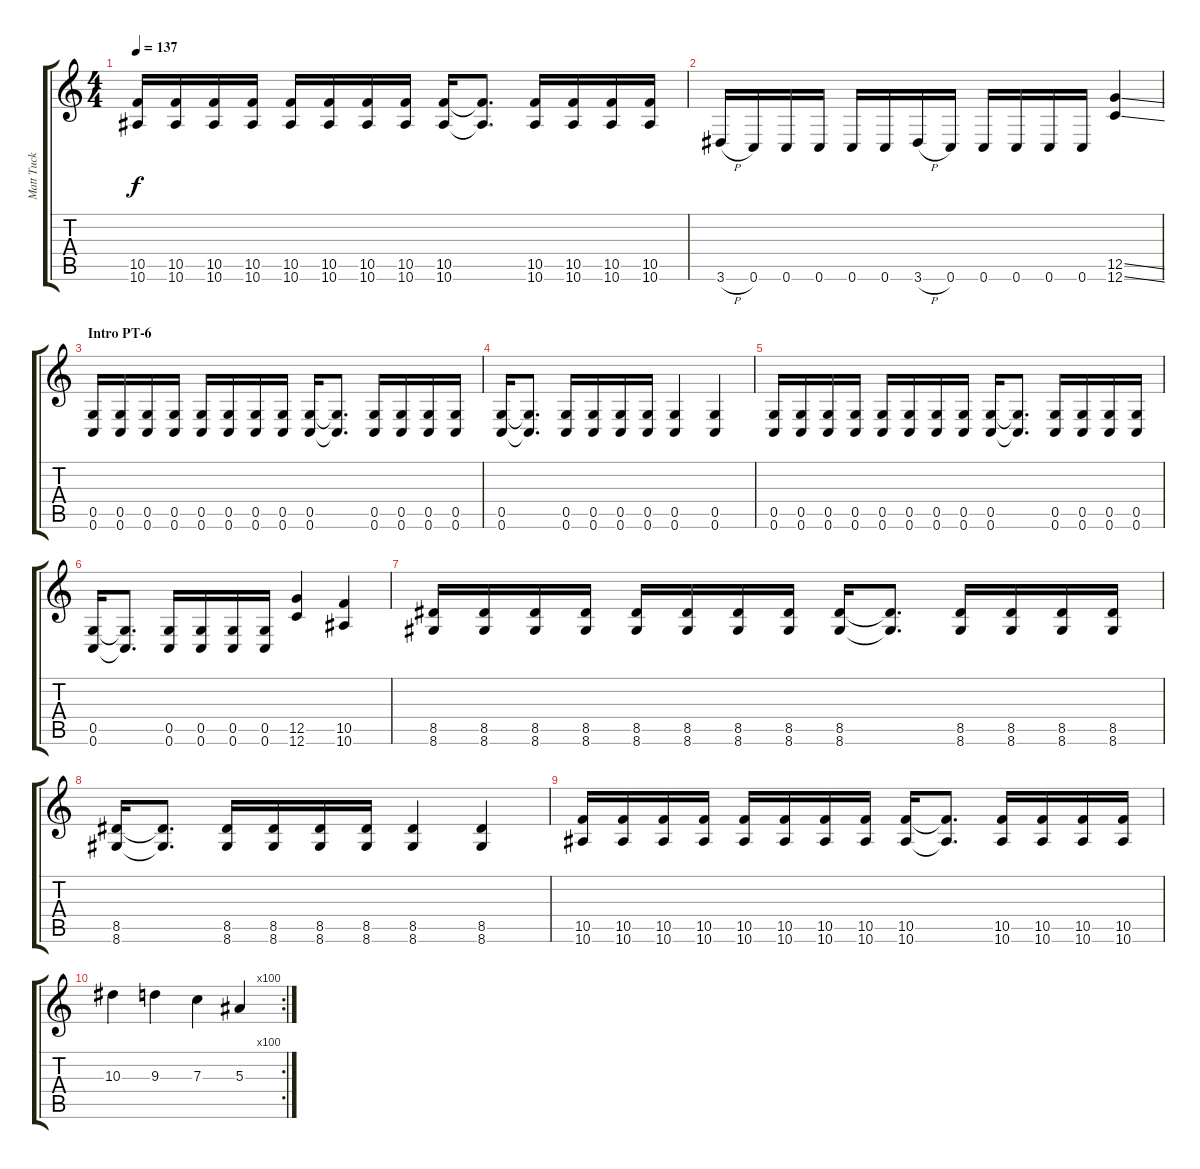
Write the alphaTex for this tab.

\track ("Matt Tuck (Rhythm Guitar)" "Matt Tuck ") {instrument distortionguitar}
\staff {score tabs}
\tuning (D4 A3 F3 C3 G2 C2) {hide}
\ts (4 4)
\tempo 137
\clef g2
\ks c
(10.5 10.6).16{dy f} (10.5 10.6).16 (10.5 10.6).16 (10.5 10.6).16 (10.5 10.6).16 (10.5 10.6).16 (10.5 10.6).16 (10.5 10.6).16 (10.5 10.6).16 (10.5{t} 10.6{t}).8{d} (10.5 10.6).16 (10.5 10.6).16 (10.5 10.6).16 (10.5 10.6).16 |
3.6{h}.16 0.6.16 0.6.16 0.6.16 0.6.16 0.6.16 3.6{h}.16 0.6.16 0.6.16 0.6.16 0.6.16 0.6.16 (12.5{ss} 12.6{ss}).4 |
\section ("" "Intro PT-6")
(0.5 0.6).16 (0.5 0.6).16 (0.5 0.6).16 (0.5 0.6).16 (0.5 0.6).16 (0.5 0.6).16 (0.5 0.6).16 (0.5 0.6).16 (0.5 0.6).16 (0.5{t} 0.6{t}).8{d} (0.5 0.6).16 (0.5 0.6).16 (0.5 0.6).16 (0.5 0.6).16 |
(0.5 0.6).16 (0.5{t} 0.6{t}).8{d} (0.5 0.6).16 (0.5 0.6).16 (0.5 0.6).16 (0.5 0.6).16 (0.5 0.6).4 (0.5 0.6).4 |
(0.5 0.6).16 (0.5 0.6).16 (0.5 0.6).16 (0.5 0.6).16 (0.5 0.6).16 (0.5 0.6).16 (0.5 0.6).16 (0.5 0.6).16 (0.5 0.6).16 (0.5{t} 0.6{t}).8{d} (0.5 0.6).16 (0.5 0.6).16 (0.5 0.6).16 (0.5 0.6).16 |
(0.5 0.6).16 (0.5{t} 0.6{t}).8{d} (0.5 0.6).16 (0.5 0.6).16 (0.5 0.6).16 (0.5 0.6).16 (12.5 12.6).4 (10.5 10.6).4 |
(8.5 8.6).16 (8.5 8.6).16 (8.5 8.6).16 (8.5 8.6).16 (8.5 8.6).16 (8.5 8.6).16 (8.5 8.6).16 (8.5 8.6).16 (8.5 8.6).16 (8.5{t} 8.6{t}).8{d} (8.5 8.6).16 (8.5 8.6).16 (8.5 8.6).16 (8.5 8.6).16 |
(8.5 8.6).16 (8.5{t} 8.6{t}).8{d} (8.5 8.6).16 (8.5 8.6).16 (8.5 8.6).16 (8.5 8.6).16 (8.5 8.6).4 (8.5 8.6).4 |
(10.5 10.6).16 (10.5 10.6).16 (10.5 10.6).16 (10.5 10.6).16 (10.5 10.6).16 (10.5 10.6).16 (10.5 10.6).16 (10.5 10.6).16 (10.5 10.6).16 (10.5{t} 10.6{t}).8{d} (10.5 10.6).16 (10.5 10.6).16 (10.5 10.6).16 (10.5 10.6).16 |
\rc 100
10.3.4 9.3.4 7.3.4 5.3.4
